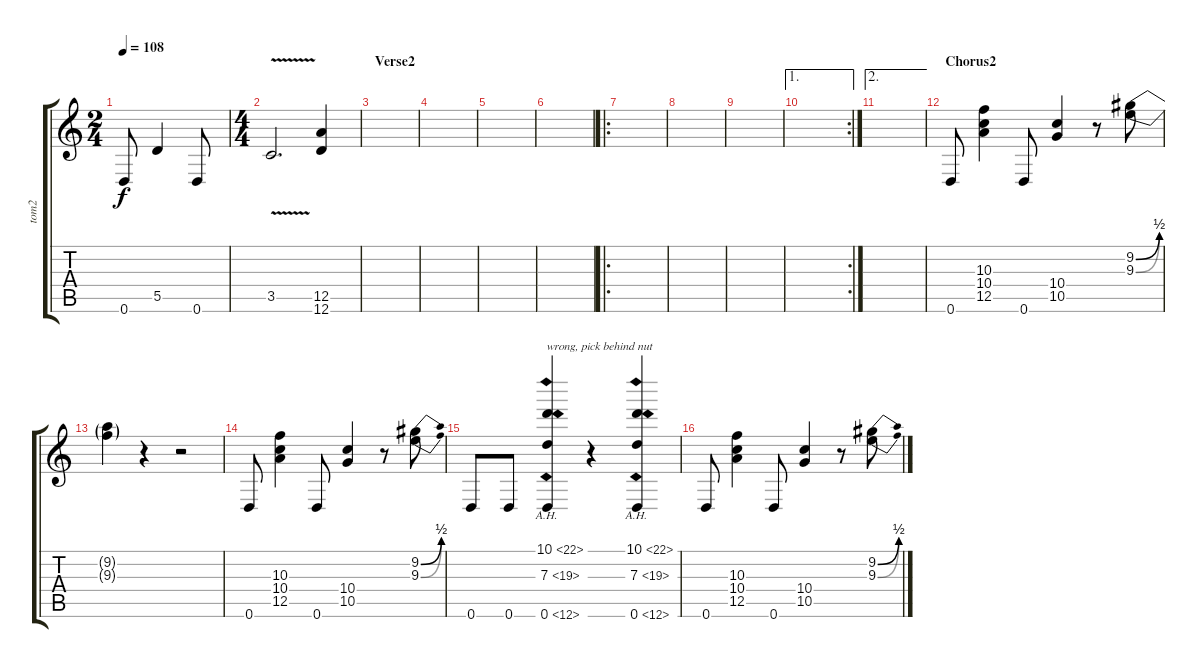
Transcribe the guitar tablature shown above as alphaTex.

\track ("tom2" "tom2") {instrument distortionguitar}
\staff {score tabs}
\tuning (E4 B3 G3 D3 A2 D2) {hide}
\ts (2 4)
\tempo 108
\clef g2
\ks c
0.6.8{dy f} 5.5.4 0.6.8 |
\ts (4 4)
3.5{v}.2{d} (12.5 12.6).4 |
\section ("" "Verse2")
|
|
|
|
\ro
|
|
|
\ae 1
\rc 2
|
\ae 2
|
\section ("" "Chorus2")
0.6.8 (10.3 10.4 12.5).4 0.6.8 (10.4 10.5).4 r.8 (9.2{be (bend 0 0 60 2)} 9.3{be (bend 0 0 60 2)}).8 |
(9.2{t} 9.3{t}).4 r.4 r.2 |
0.6.8 (10.3 10.4 12.5).4 0.6.8 (10.4 10.5).4 r.8 (9.2{be (bend 0 0 60 2)} 9.3{be (bend 0 0 60 2)}).8 |
0.6.8 0.6.8 (10.1{ah 12} 7.3{ah 12} 0.6{ah 12}).4{txt "wrong, pick behind nut"} r.4 (10.1{ah 12} 7.3{ah 12} 0.6{ah 12}).4 |
0.6.8 (10.3 10.4 12.5).4 0.6.8 (10.4 10.5).4 r.8 (9.2{be (bend 0 0 60 2)} 9.3{be (bend 0 0 60 2)}).8
